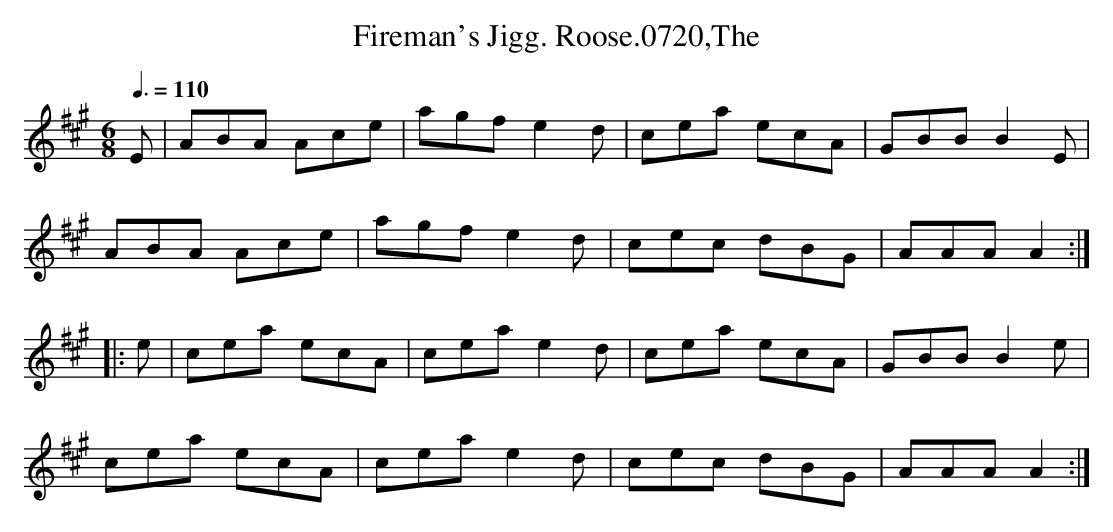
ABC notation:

X:1
T:Fireman's Jigg. Roose.0720,The
M:6/8
L:1/8
Q:3/8=110
K:A
E | ABA Ace | agf e2d | cea ecA | GBB B2E |
ABA Ace | agf e2d | cec dBG | AAA A2 :|
|: e | cea ecA | cea e2d | cea ecA | GBB B2e |
cea ecA | cea e2d | cec dBG | AAA A2 :|
